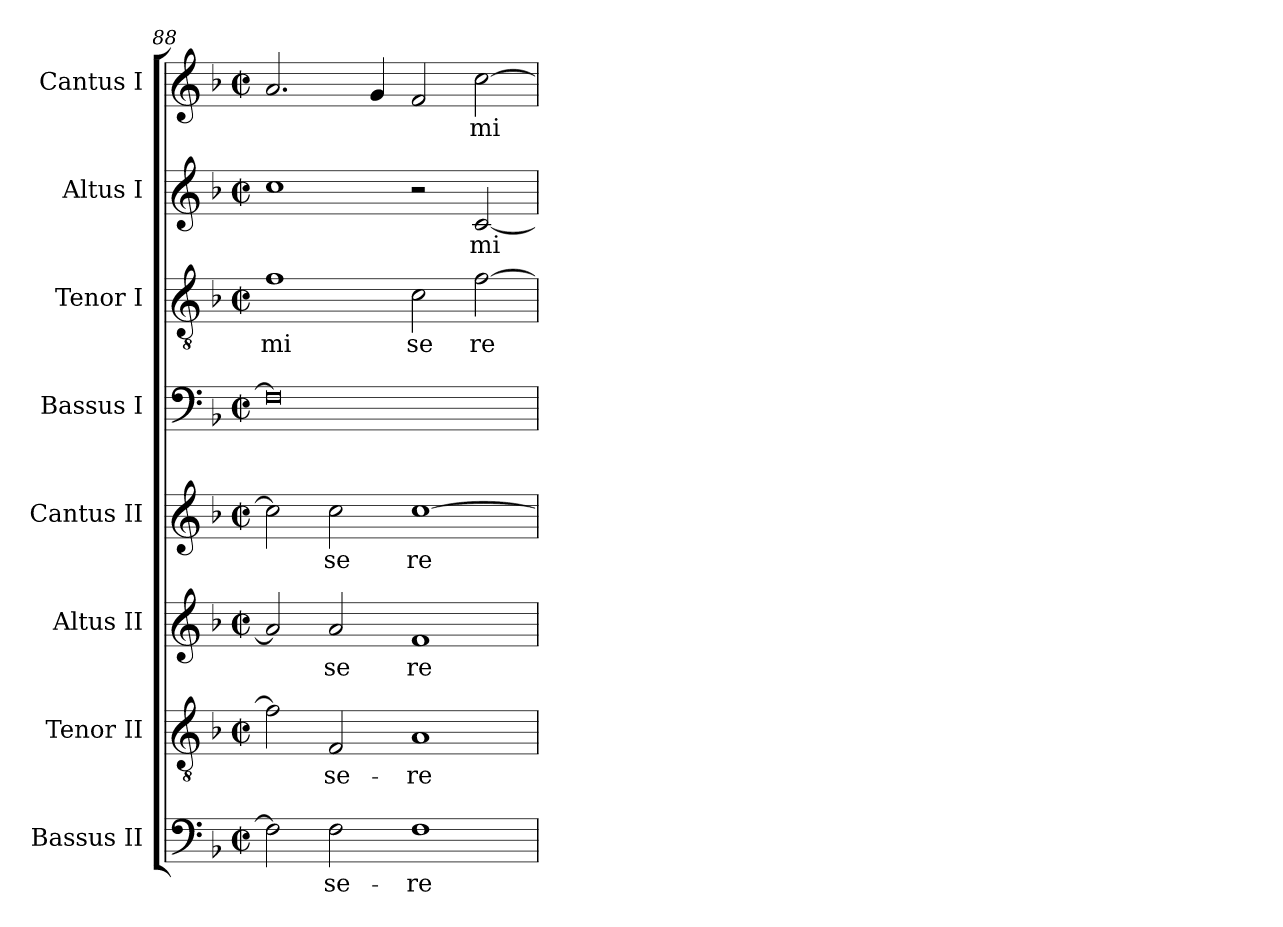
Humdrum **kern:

**kern	**text	**kern	**text	**kern	**text	**kern	**text	**kern	**kern	**text	**kern	**text	**kern	**text
*part8	*part8	*part7	*part7	*part6	*part6	*part5	*part5	*part4	*part3	*part3	*part2	*part2	*part1	*part1
*staff8	*staff8	*staff7	*staff7	*staff6	*staff6	*staff5	*staff5	*staff4	*staff3	*staff3	*staff2	*staff2	*staff1	*staff1
*I"Bassus II	*	*I"Tenor II	*	*I"Altus II	*	*I"Cantus II	*	*I"Bassus I	*I"Tenor I	*	*I"Altus I	*	*I"Cantus I	*
*clefF4	*	*clefGv2	*	*clefG2	*	*clefG2	*	*clefF4	*clefGv2	*	*clefG2	*	*clefG2	*
*k[b-]	*	*k[b-]	*	*k[b-]	*	*k[b-]	*	*k[b-]	*k[b-]	*	*k[b-]	*	*k[b-]	*
*F:	*	*F:	*	*F:	*	*F:	*	*F:	*F:	*	*F:	*	*F:	*
*M2/2	*	*M2/2	*	*M2/2	*	*M2/2	*	*M2/2	*M2/2	*	*M2/2	*	*M2/2	*
*met(c|)	*	*met(c|)	*	*met(c|)	*	*met(c|)	*	*met(c|)	*met(c|)	*	*met(c|)	*	*met(c|)	*
=88	=88	=88	=88	=88	=88	=88	=88	=88	=88	=88	=88	=88	=88	=88
!	!	!	!	!	!	!	!	!	!	!LO:LY:b:cj	!	!	!	!
2F\]	.	2f\]	.	2a/]	.	2cc\]	.	0F]	1f	mi	1cc	.	2.a/	.
!	!LO:LY:b:cj	!	!LO:LY:b:cj	!	!LO:LY:b:cj	!	!LO:LY:b:cj	!	!	!	!	!	!	!
2F\	-se-	2F/	-se-	2a/	se	2cc\	se	.	.	.	.	.	.	.
.	.	.	.	.	.	.	.	.	.	.	.	.	4g/	.
!	!LO:LY:b:cj	!	!LO:LY:b:cj	!	!LO:LY:b:cj	!	!LO:LY:b:cj	!	!	!LO:LY:b:cj	!	!	!	!
1F	-re-	1A	-re-	1f	re	[>1cc	re	.	2c\	se	2r	.	2f/	.
!	!	!	!	!	!	!	!	!	!	!LO:LY:b:cj	!	!LO:LY:b	!	!LO:LY:b
.	.	.	.	.	.	.	.	.	[>2f\	re	[<2c/	mi	[>2cc\	mi-
=	=	=	=	=	=	=	=	=	=	=	=	=	=	=
*-	*-	*-	*-	*-	*-	*-	*-	*-	*-	*-	*-	*-	*-	*-
